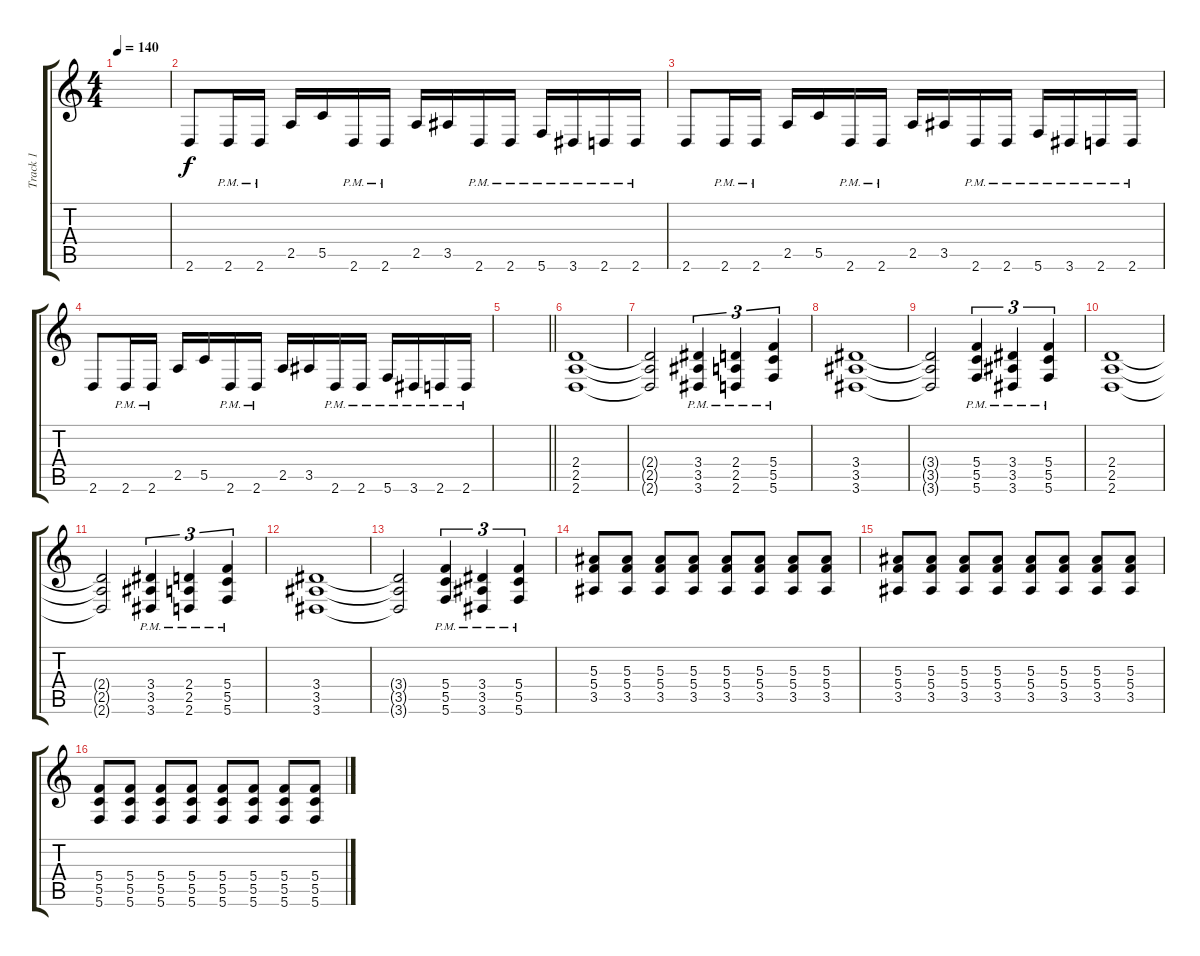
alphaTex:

\track ("Track 1" "Track 1") {instrument distortionguitar}
\staff {score tabs}
\tuning (D4 A3 F3 C3 G2 C2) {hide}
\ts (4 4)
\tempo 140
\clef g2
\ks c
|
2.6.8 2.6{pm}.16 2.6{pm}.16 2.5.16 5.5.16 2.6{pm}.16 2.6{pm}.16 2.5.16 3.5.16 2.6{pm}.16 2.6{pm}.16 5.6{pm}.16 3.6{pm}.16 2.6{pm}.16 2.6{pm}.16 |
2.6.8 2.6{pm}.16 2.6{pm}.16 2.5.16 5.5.16 2.6{pm}.16 2.6{pm}.16 2.5.16 3.5.16 2.6{pm}.16 2.6{pm}.16 5.6{pm}.16 3.6{pm}.16 2.6{pm}.16 2.6{pm}.16 |
2.6.8 2.6{pm}.16 2.6{pm}.16 2.5.16 5.5.16 2.6{pm}.16 2.6{pm}.16 2.5.16 3.5.16 2.6{pm}.16 2.6{pm}.16 5.6{pm}.16 3.6{pm}.16 2.6{pm}.16 2.6{pm}.16 |
\barLineRight lightlight
|
(2.4 2.5 2.6).1 |
(2.4{t} 2.5{t} 2.6{t}).2 (3.4{pm} 3.5{pm} 3.6{pm}).4{tu (3 2)} (2.4{pm} 2.5{pm} 2.6{pm}).4{tu (3 2)} (5.4{pm} 5.5{pm} 5.6{pm}).4{tu (3 2)} |
(3.4 3.5 3.6).1 |
(3.4{t} 3.5{t} 3.6{t}).2 (5.4{pm} 5.5{pm} 5.6{pm}).4{tu (3 2)} (3.4{pm} 3.5{pm} 3.6{pm}).4{tu (3 2)} (5.4{pm} 5.5{pm} 5.6{pm}).4{tu (3 2)} |
(2.4 2.5 2.6).1 |
(2.4{t} 2.5{t} 2.6{t}).2 (3.4{pm} 3.5{pm} 3.6{pm}).4{tu (3 2)} (2.4{pm} 2.5{pm} 2.6{pm}).4{tu (3 2)} (5.4{pm} 5.5{pm} 5.6{pm}).4{tu (3 2)} |
(3.4 3.5 3.6).1 |
(3.4{t} 3.5{t} 3.6{t}).2 (5.4{pm} 5.5{pm} 5.6{pm}).4{tu (3 2)} (3.4{pm} 3.5{pm} 3.6{pm}).4{tu (3 2)} (5.4{pm} 5.5{pm} 5.6{pm}).4{tu (3 2)} |
(5.3 5.4 3.5).8 (5.3 5.4 3.5).8 (5.3 5.4 3.5).8 (5.3 5.4 3.5).8 (5.3 5.4 3.5).8 (5.3 5.4 3.5).8 (5.3 5.4 3.5).8 (5.3 5.4 3.5).8 |
(5.3 5.4 3.5).8 (5.3 5.4 3.5).8 (5.3 5.4 3.5).8 (5.3 5.4 3.5).8 (5.3 5.4 3.5).8 (5.3 5.4 3.5).8 (5.3 5.4 3.5).8 (5.3 5.4 3.5).8 |
(5.4 5.5 5.6).8 (5.4 5.5 5.6).8 (5.4 5.5 5.6).8 (5.4 5.5 5.6).8 (5.4 5.5 5.6).8 (5.4 5.5 5.6).8 (5.4 5.5 5.6).8 (5.4 5.5 5.6).8
